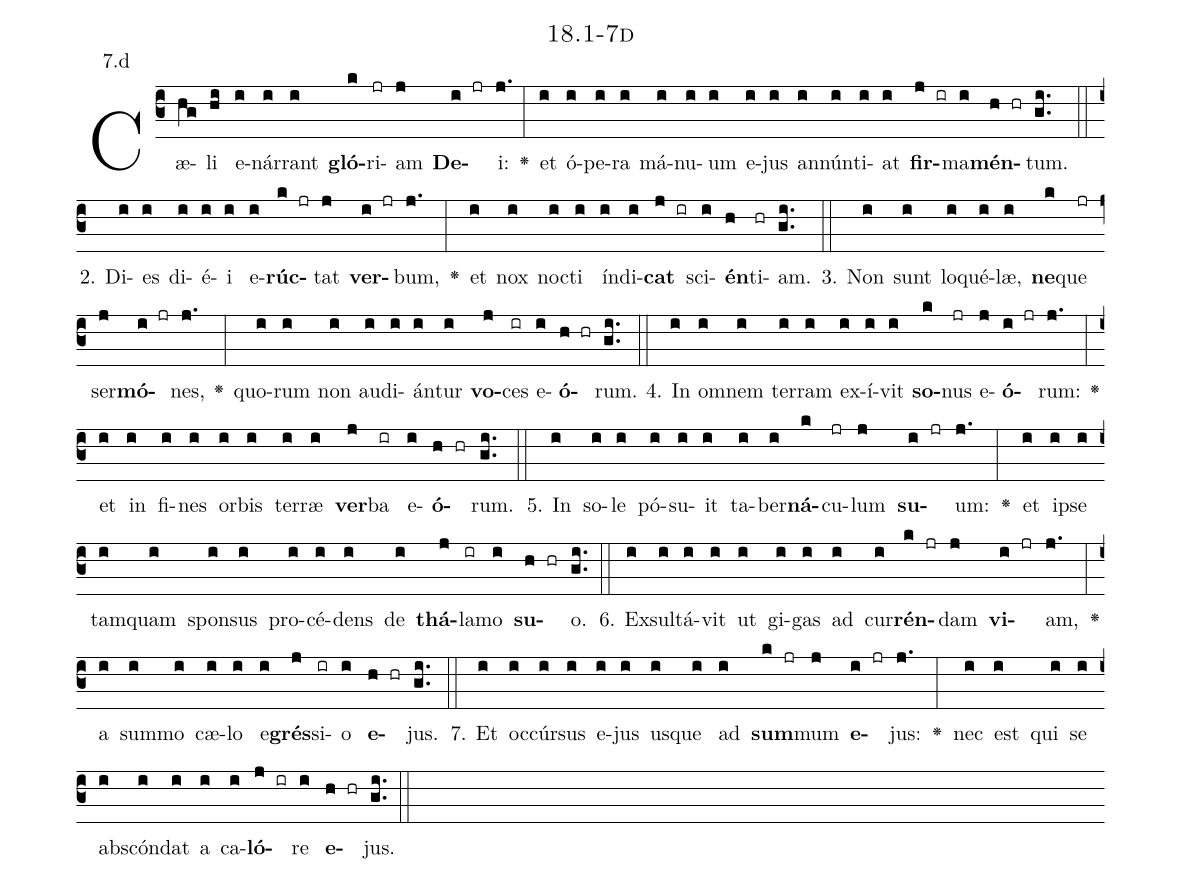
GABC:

name: 18.1-7d;
annotation: 7.d;
%%
(c3)Cæ(hg)li(hi) e(i)nár(i)rant(i) <b>gló</b>(k)ri(jr)am(j) <b>De</b>(i jr)i:(j.) <v>\greheightstar</v>(:) et(i) ó(i)pe(i)ra(i) má(i)nu(i)um(i) e(i)jus(i) an(i)nún(i)ti(i)at(i) <b>fir</b>(j ir)ma(i)<b>mén</b>(h hr)tum.(gi..) (::)
2. Di(i)es(i) di(i)é(i)i(i) e(i)<b>rúc</b>(k jr)tat(j) <b>ver</b>(i jr)bum,(j.) <v>\greheightstar</v>(:) et(i) nox(i) noc(i)ti(i) ín(i)di(i)<b>cat</b>(j ir) sci(i)<b>én</b>(h)ti(hr)am.(gi..) (::)
3. Non(i) sunt(i) lo(i)qué(i)læ,(i) <b>ne</b>(k)que(jr) ser(j)<b>mó</b>(i jr)nes,(j.) <v>\greheightstar</v>(:) quo(i)rum(i) non(i) au(i)di(i)án(i)tur(i) <b>vo</b>(j)ces(ir) e(i)<b>ó</b>(h hr)rum.(gi..) (::)
4. In(i) om(i)nem(i) ter(i)ram(i) ex(i)í(i)vit(i) <b>so</b>(k)nus(jr) e(j)<b>ó</b>(i jr)rum:(j.) <v>\greheightstar</v>(:) et(i) in(i) fi(i)nes(i) or(i)bis(i) ter(i)ræ(i) <b>ver</b>(j)ba(ir) e(i)<b>ó</b>(h hr)rum.(gi..) (::)
5. In(i) so(i)le(i) pó(i)su(i)it(i) ta(i)ber(i)<b>ná</b>(k)cu(jr)lum(j) <b>su</b>(i jr)um:(j.) <v>\greheightstar</v>(:) et(i) ip(i)se(i) tam(i)quam(i) spon(i)sus(i) pro(i)cé(i)dens(i) de(i) <b>thá</b>(j)la(ir)mo(i) <b>su</b>(h hr)o.(gi..) (::)
6. Ex(i)sul(i)tá(i)vit(i) ut(i) gi(i)gas(i) ad(i) cur(i)<b>rén</b>(k jr)dam(j) <b>vi</b>(i jr)am,(j.) <v>\greheightstar</v>(:) a(i) sum(i)mo(i) cæ(i)lo(i) e(i)<b>grés</b>(j)si(ir)o(i) <b>e</b>(h hr)jus.(gi..) (::)
7. Et(i) oc(i)cúr(i)sus(i) e(i)jus(i) us(i)que(i) ad(i) <b>sum</b>(k jr)mum(j) <b>e</b>(i jr)jus:(j.) <v>\greheightstar</v>(:) nec(i) est(i) qui(i) se(i) abs(i)cón(i)dat(i) a(i) ca(i)<b>ló</b>(j ir)re(i) <b>e</b>(h hr)jus.(gi..) (::)
